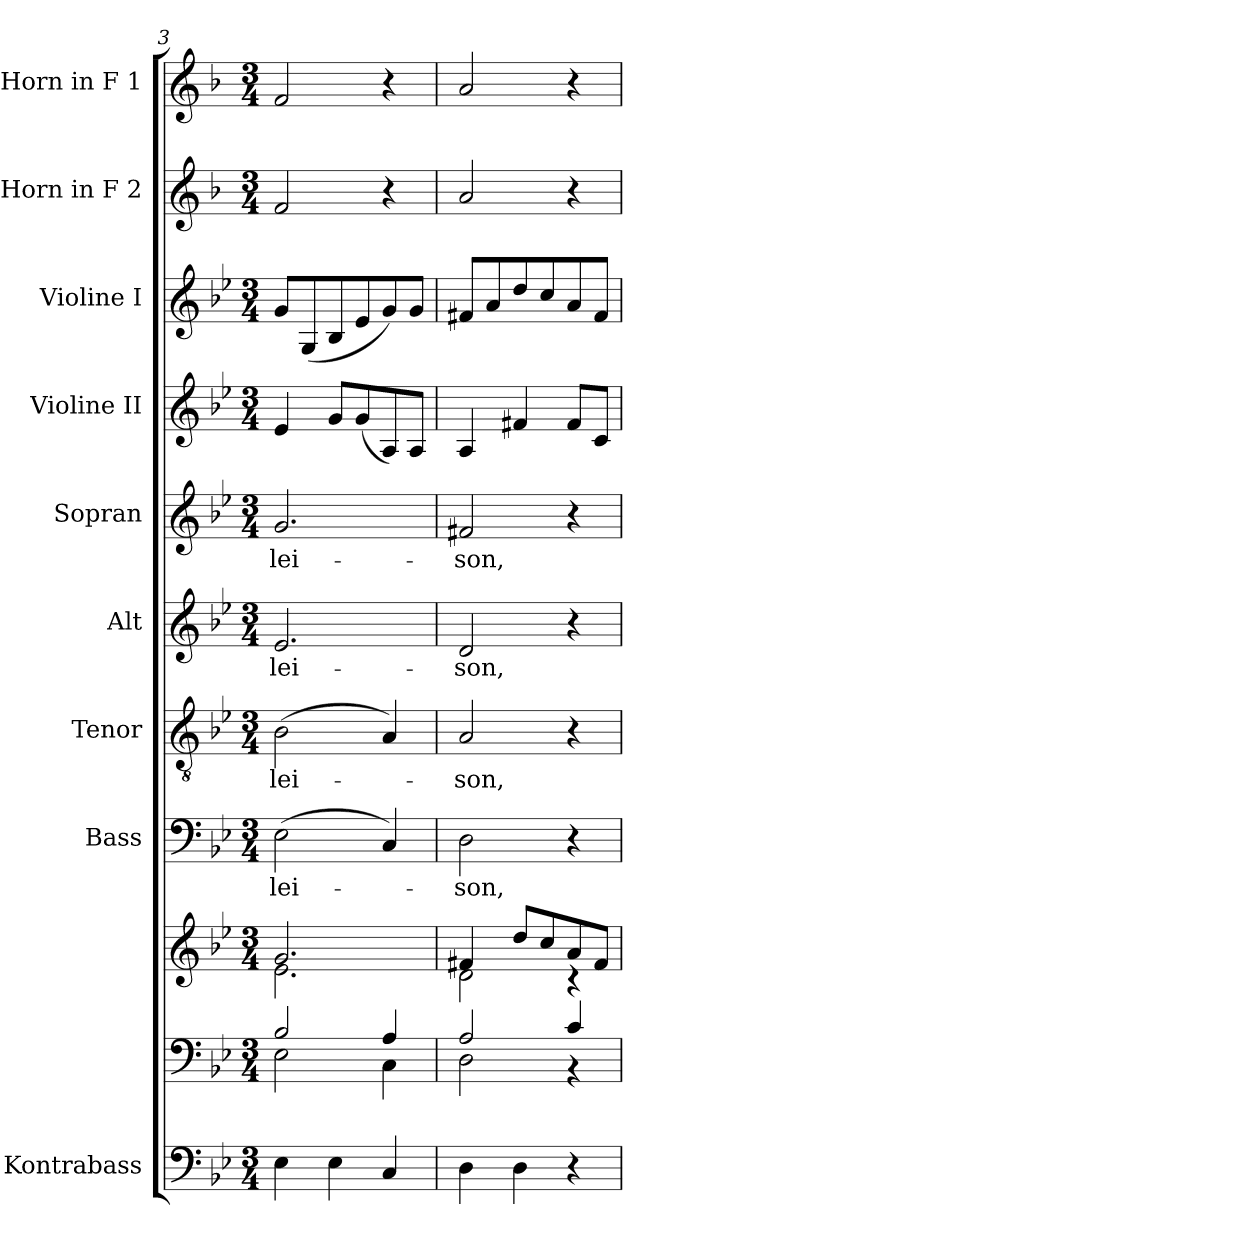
**kern	**kern	**kern	**kern	**text	**kern	**text	**kern	**text	**kern	**text	**kern	**kern	**kern	**kern
*part10	*part9	*part9	*part8	*part8	*part7	*part7	*part6	*part6	*part5	*part5	*part4	*part3	*part2	*part1
*staff11	*staff10	*staff9	*staff8	*staff8	*staff7	*staff7	*staff6	*staff6	*staff5	*staff5	*staff4	*staff3	*staff2	*staff1
*I"Kontrabass	*	*	*I"Bass	*	*I"Tenor	*	*I"Alt	*	*I"Sopran	*	*I"Violine II	*I"Violine I	*I"Horn in F 2	*I"Horn in F 1
*I'Kb.	*	*	*I'B.	*	*I'T.	*	*I'A.	*	*I'S.	*	*I'Vl. II	*I'Vl. I	*	*
*clefF4	*clefF4	*clefG2	*clefF4	*	*clefGv2	*	*clefG2	*	*clefG2	*	*clefG2	*clefG2	*clefG2	*clefG2
*ITrd7c12	*	*	*	*	*	*	*	*	*	*	*	*	*ITrd4c7	*ITrd4c7
*k[b-e-]	*k[b-e-]	*k[b-e-]	*k[b-e-]	*	*k[b-e-]	*	*k[b-e-]	*	*k[b-e-]	*	*k[b-e-]	*k[b-e-]	*k[b-e-]	*k[b-e-]
*B-:	*B-:	*B-:	*B-:	*	*B-:	*	*B-:	*	*B-:	*	*B-:	*B-:	*B-:	*B-:
*M3/4	*M3/4	*M3/4	*M3/4	*	*M3/4	*	*M3/4	*	*M3/4	*	*M3/4	*M3/4	*M3/4	*M3/4
=3	=3	=3	=3	=3	=3	=3	=3	=3	=3	=3	=3	=3	=3	=3
*	*^	*^	*	*	*	*	*	*	*	*	*	*	*	*
!	!	!	!	!	!	!LO:LY:b	!	!LO:LY:b	!	!LO:LY:b	!	!LO:LY:b	!	!	!	!
4EE-\	2B-/	2E-\	2.g/	2.e-\	(>2E-\	-lei-	(>2B-\	-lei-	2.e-/	-lei-	2.g/	-lei-	4e-/	8g/L	2B-/	2B-/
.	.	.	.	.	.	.	.	.	.	.	.	.	.	(<8G/	.	.
4EE-\	.	.	.	.	.	.	.	.	.	.	.	.	8g/L	8B-/	.	.
.	.	.	.	.	.	.	.	.	.	.	.	.	(<8g/	8e-/	.	.
4CC/	4A/	4C\	.	.	4C/)	.	4A/)	.	.	.	.	.	8A/)	8g/)	4r	4r
.	.	.	.	.	.	.	.	.	.	.	.	.	8A/J	8g/J	.	.
=4	=4	=4	=4	=4	=4	=4	=4	=4	=4	=4	=4	=4	=4	=4	=4	=4
!	!	!	!	!	!	!LO:LY:b	!	!LO:LY:b	!	!LO:LY:b	!	!LO:LY:b	!	!	!	!
4DD\	2A/	2D\	4f#X/	2d\	2D\	-son,	2A/	-son,	2d/	-son,	2f#X/	-son,	4A/	8f#X/L	2d/	2d/
.	.	.	.	.	.	.	.	.	.	.	.	.	.	8a/	.	.
4DD\	.	.	8dd/L	.	.	.	.	.	.	.	.	.	4f#X/	8dd/	.	.
.	.	.	8cc/	.	.	.	.	.	.	.	.	.	.	8cc/	.	.
4r	4c/	4r	8a/	4rc	4r	.	4r	.	4r	.	4r	.	8f#/L	8a/	4r	4r
.	.	.	8f#/J	.	.	.	.	.	.	.	.	.	8c/J	8f#/J	.	.
*	*v	*v	*	*	*	*	*	*	*	*	*	*	*	*	*	*
*	*	*v	*v	*	*	*	*	*	*	*	*	*	*	*	*
=	=	=	=	=	=	=	=	=	=	=	=	=	=	=
*-	*-	*-	*-	*-	*-	*-	*-	*-	*-	*-	*-	*-	*-	*-
